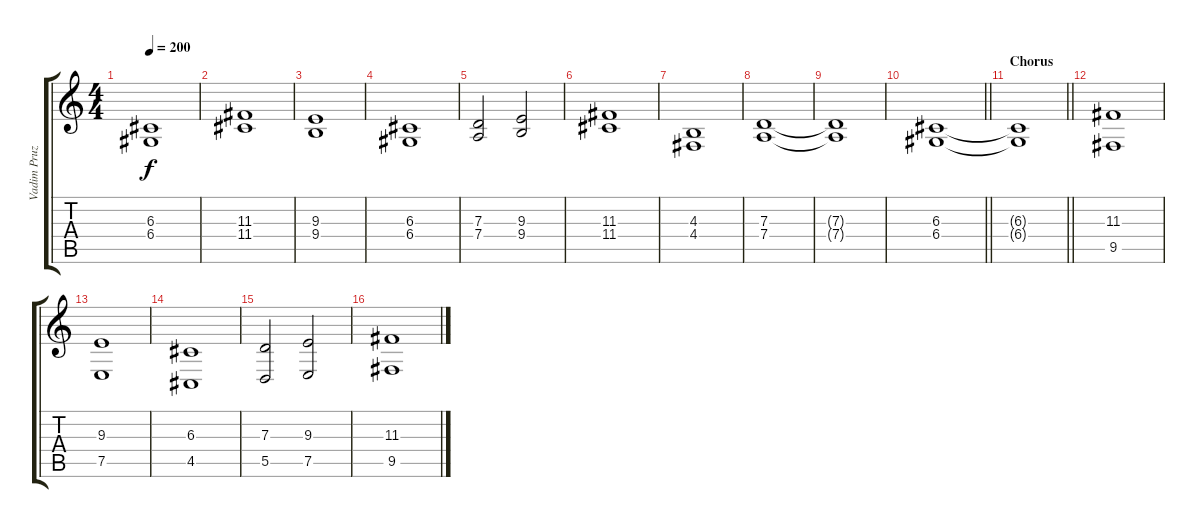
\track ("Vadim Pruzhanov | Keyboard 1" "Vadim Pruz") {instrument electricgrandpiano}
\staff {score tabs}
\tuning (E4 B3 G3 D3 A2 E2) {hide}
\ts (4 4)
\tempo 200
\clef g2
\ks c
(6.3 6.4).1{dy f} |
(11.3 11.4).1 |
(9.3 9.4).1 |
(6.3 6.4).1 |
(7.3 7.4).2 (9.3 9.4).2 |
(11.3 11.4).1 |
(4.3 4.4).1 |
(7.3 7.4).1 |
(7.3{t} 7.4{t}).1 |
\barLineRight lightlight
(6.3 6.4).1 |
\section ("" "Chorus")
\barLineRight lightlight
(6.3{t} 6.4{t}).1 |
(11.3 9.5).1 |
(9.3 7.5).1 |
(6.3 4.5).1 |
(7.3 5.5).2 (9.3 7.5).2 |
(11.3 9.5).1
